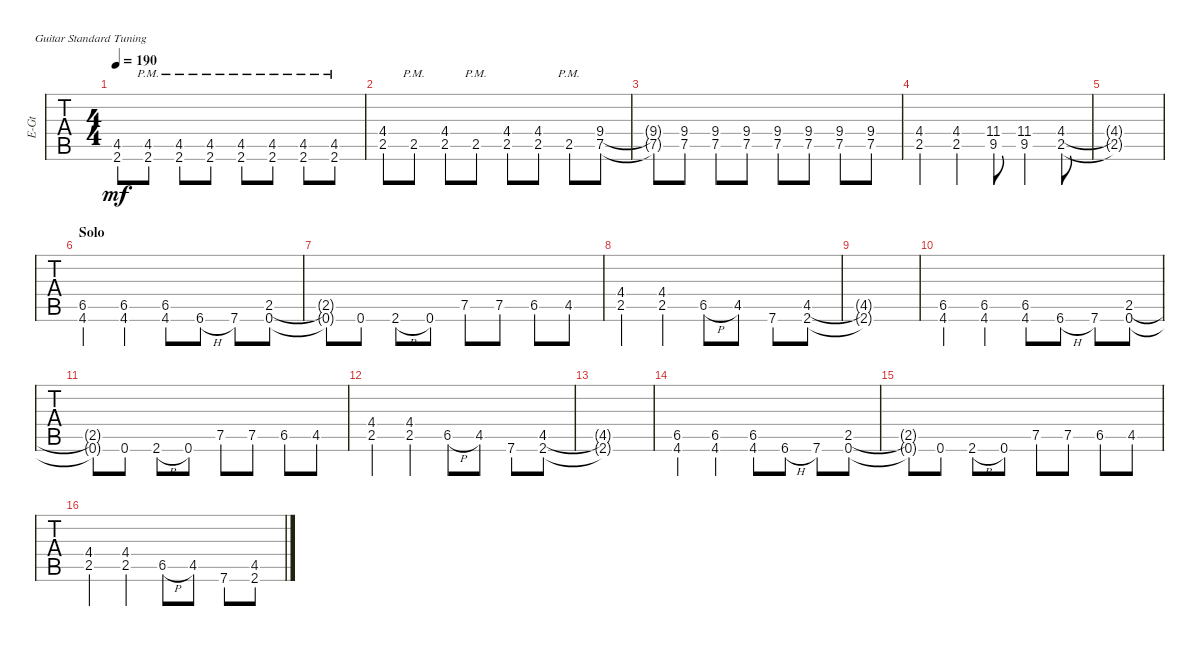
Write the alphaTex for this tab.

\defaultSystemsLayout 4
\bracketExtendMode groupsimilarinstruments
\otherSystemsTrackNameOrientation horizontal
\track ("Cole Train" "E-Gt") {instrument distortionguitar}
\staff {tabs}
\tuning (E4 B3 G3 D3 A2 E2)
\ts (4 4)
\tempo 190
\clef g2
\ks c
(4.5{t acc #} 2.6{t acc #}).8{dy mf} (4.5{pm acc #} 2.6{pm acc #}).8 (4.5{pm acc #} 2.6{pm acc #}).8 (4.5{pm acc #} 2.6{pm acc #}).8 (4.5{pm acc #} 2.6{pm acc #}).8 (4.5{pm acc #} 2.6{pm acc #}).8 (4.5{pm acc #} 2.6{pm acc #}).8 (4.5{pm acc #} 2.6{pm acc #}).8 |
(2.5 4.4{acc #}).8 2.5{pm}.8 (2.5 4.4{acc #}).8 2.5{pm}.8 (2.5 4.4{acc #}).8 (2.5 4.4{acc #}).8 2.5{pm}.8 (7.5 9.4).8 |
(7.5{t} 9.4{t}).8 (7.5 9.4).8 (7.5 9.4).8 (7.5 9.4).8 (7.5 9.4).8 (7.5 9.4).8 (7.5 9.4).8 (7.5 9.4).8 |
(2.5 4.4{acc #}).4 (2.5 4.4{acc #}).4 (9.5{acc #} 11.4{acc #}).8 (9.5{acc #} 11.4{acc #}).4 (2.5 4.4{acc #}).8 |
(2.5{t} 4.4{t acc #}).1 |
\section ("" "Solo")
(4.6{acc #} 6.5{acc #}).4 (4.6{acc #} 6.5{acc #}).4 (4.6{acc #} 6.5{acc #}).8 6.6{h acc #}.8 7.6.8 (0.6 2.5).8 |
(0.6{t} 2.5{t}).8 0.6.8 2.6{h acc #}.8 0.6.8 7.5.8 7.5.8 6.5{acc #}.8 4.5{acc #}.8 |
(4.4{acc #} 2.5).4 (2.5 4.4{acc #}).4 6.5{h acc #}.8 4.5{acc #}.8 7.6.8 (2.6{acc #} 4.5{acc #}).8 |
(2.6{t acc #} 4.5{t acc #}).1 |
(4.6{acc #} 6.5{acc #}).4 (4.6{acc #} 6.5{acc #}).4 (4.6{acc #} 6.5{acc #}).8 6.6{h acc #}.8 7.6.8 (0.6 2.5).8 |
(0.6{t} 2.5{t}).8 0.6.8 2.6{h acc #}.8 0.6.8 7.5.8 7.5.8 6.5{acc #}.8 4.5{acc #}.8 |
(4.4{acc #} 2.5).4 (2.5 4.4{acc #}).4 6.5{h acc #}.8 4.5{acc #}.8 7.6.8 (2.6{acc #} 4.5{acc #}).8 |
(2.6{t acc #} 4.5{t acc #}).1 |
(4.6{acc #} 6.5{acc #}).4 (4.6{acc #} 6.5{acc #}).4 (4.6{acc #} 6.5{acc #}).8 6.6{h acc #}.8 7.6.8 (0.6 2.5).8 |
(0.6{t} 2.5{t}).8 0.6.8 2.6{h acc #}.8 0.6.8 7.5.8 7.5.8 6.5{acc #}.8 4.5{acc #}.8 |
(4.4{acc #} 2.5).4 (2.5 4.4{acc #}).4 6.5{h acc #}.8 4.5{acc #}.8 7.6.8 (2.6{acc #} 4.5{acc #}).8
